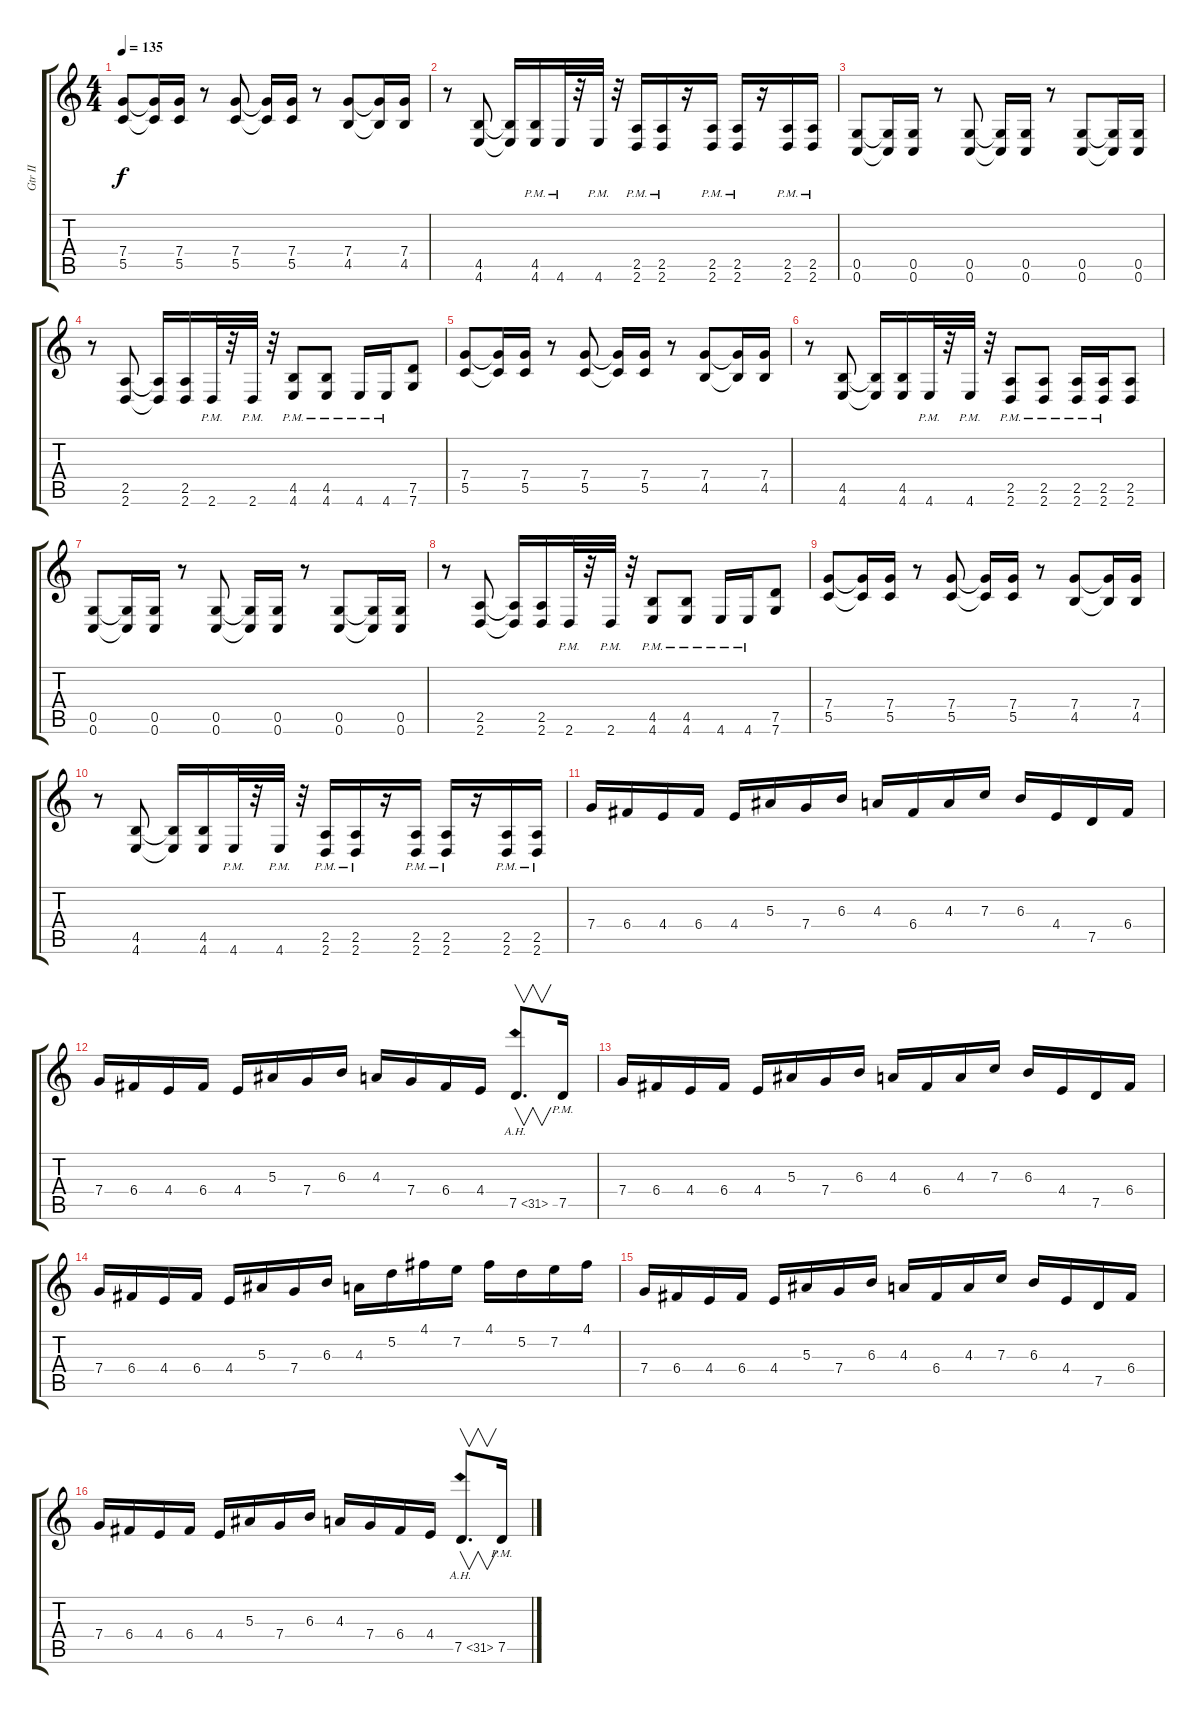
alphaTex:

\track ("Gtr II" "Gtr II") {instrument overdrivenguitar}
\staff {score tabs}
\tuning (D4 A3 F3 C3 G2 C2) {hide}
\ts (4 4)
\tempo 135
\clef g2
\ks c
(7.4 5.5).8{dy f} (7.4{t} 5.5{t}).16 (7.4 5.5).16 r.8 (7.4 5.5).8 (7.4{t} 5.5{t}).16 (7.4 5.5).16 r.8 (7.4 4.5).8 (7.4{t} 4.5{t}).16 (7.4 4.5).16 |
r.8 (4.5 4.6).8 (4.5{t} 4.6{t}).16 (4.5{pm} 4.6{pm}).16 4.6{pm}.32 r.32 4.6{pm}.32 r.32 (2.5{pm} 2.6{pm}).16 (2.5{pm} 2.6{pm}).16 r.16 (2.5{pm} 2.6{pm}).16 (2.5{pm} 2.6{pm}).16 r.16 (2.5{pm} 2.6{pm}).16 (2.5{pm} 2.6{pm}).16 |
(0.5 0.6).8 (0.5{t} 0.6{t}).16 (0.5 0.6).16 r.8 (0.5 0.6).8 (0.5{t} 0.6{t}).16 (0.5 0.6).16 r.8 (0.5 0.6).8 (0.5{t} 0.6{t}).16 (0.5 0.6).16 |
r.8 (2.5 2.6).8 (2.5{t} 2.6{t}).16 (2.5 2.6).16 2.6{pm}.32 r.32 2.6{pm}.32 r.32 (4.5{pm} 4.6{pm}).8 (4.5{pm} 4.6{pm}).8 4.6{pm}.16 4.6{pm}.16 (7.5 7.6).8 |
(7.4 5.5).8 (7.4{t} 5.5{t}).16 (7.4 5.5).16 r.8 (7.4 5.5).8 (7.4{t} 5.5{t}).16 (7.4 5.5).16 r.8 (7.4 4.5).8 (7.4{t} 4.5{t}).16 (7.4 4.5).16 |
r.8 (4.5 4.6).8 (4.5{t} 4.6{t}).16 (4.5 4.6).16 4.6{pm}.32 r.32 4.6{pm}.32 r.32 (2.5{pm} 2.6{pm}).8 (2.5{pm} 2.6{pm}).8 (2.5{pm} 2.6{pm}).16 (2.5{pm} 2.6{pm}).16 (2.5 2.6).8 |
(0.5 0.6).8 (0.5{t} 0.6{t}).16 (0.5 0.6).16 r.8 (0.5 0.6).8 (0.5{t} 0.6{t}).16 (0.5 0.6).16 r.8 (0.5 0.6).8 (0.5{t} 0.6{t}).16 (0.5 0.6).16 |
r.8 (2.5 2.6).8 (2.5{t} 2.6{t}).16 (2.5 2.6).16 2.6{pm}.32 r.32 2.6{pm}.32 r.32 (4.5{pm} 4.6{pm}).8 (4.5{pm} 4.6{pm}).8 4.6{pm}.16 4.6{pm}.16 (7.5 7.6).8 |
(7.4 5.5).8 (7.4{t} 5.5{t}).16 (7.4 5.5).16 r.8 (7.4 5.5).8 (7.4{t} 5.5{t}).16 (7.4 5.5).16 r.8 (7.4 4.5).8 (7.4{t} 4.5{t}).16 (7.4 4.5).16 |
r.8 (4.5 4.6).8 (4.5{t} 4.6{t}).16 (4.5 4.6).16 4.6{pm}.32 r.32 4.6{pm}.32 r.32 (2.5{pm} 2.6{pm}).16 (2.5{pm} 2.6{pm}).16 r.16 (2.5{pm} 2.6{pm}).16 (2.5{pm} 2.6{pm}).16 r.16 (2.5{pm} 2.6{pm}).16 (2.5{pm} 2.6{pm}).16 |
7.4.16 6.4.16 4.4.16 6.4.16 4.4.16 5.3.16 7.4.16 6.3.16 4.3.16 6.4.16 4.3.16 7.3.16 6.3.16 4.4.16 7.5.16 6.4.16 |
7.4.16 6.4.16 4.4.16 6.4.16 4.4.16 5.3.16 7.4.16 6.3.16 4.3.16 7.4.16 6.4.16 4.4.16 7.5{ah 24}.8{v d} 7.5{pm}.16 |
7.4.16 6.4.16 4.4.16 6.4.16 4.4.16 5.3.16 7.4.16 6.3.16 4.3.16 6.4.16 4.3.16 7.3.16 6.3.16 4.4.16 7.5.16 6.4.16 |
7.4.16 6.4.16 4.4.16 6.4.16 4.4.16 5.3.16 7.4.16 6.3.16 4.3.16 5.2.16 4.1.16 7.2.16 4.1.16 5.2.16 7.2.16 4.1.16 |
7.4.16 6.4.16 4.4.16 6.4.16 4.4.16 5.3.16 7.4.16 6.3.16 4.3.16 6.4.16 4.3.16 7.3.16 6.3.16 4.4.16 7.5.16 6.4.16 |
7.4.16 6.4.16 4.4.16 6.4.16 4.4.16 5.3.16 7.4.16 6.3.16 4.3.16 7.4.16 6.4.16 4.4.16 7.5{ah 24}.8{v d} 7.5{pm}.16
